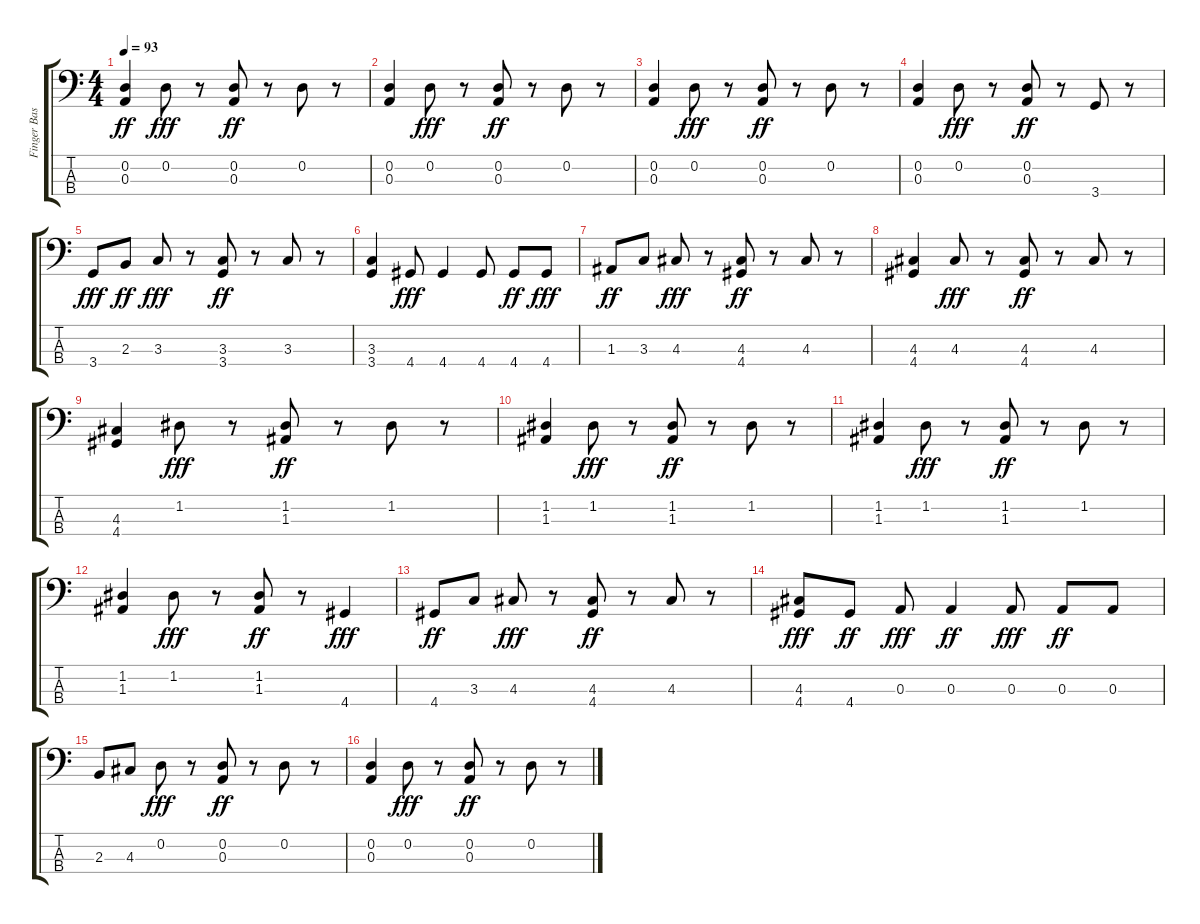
\track ("Finger Bass" "Finger Bas") {instrument electricbassfinger}
\staff {score tabs}
\tuning (G2 D2 A1 E1) {hide}
\ts (4 4)
\tempo 93
\clef f4
\ks c
(0.2 0.3).4{dy ff} 0.2.8{dy fff} r.8 (0.2 0.3).8{dy ff} r.8 0.2.8 r.8 |
(0.2 0.3).4 0.2.8{dy fff} r.8 (0.2 0.3).8{dy ff} r.8 0.2.8 r.8 |
(0.2 0.3).4 0.2.8{dy fff} r.8 (0.2 0.3).8{dy ff} r.8 0.2.8 r.8 |
(0.2 0.3).4 0.2.8{dy fff} r.8 (0.2 0.3).8{dy ff} r.8 3.4.8 r.8 |
3.4.8{dy fff} 2.3.8{dy ff} 3.3.8{dy fff} r.8 (3.3 3.4).8{dy ff} r.8 3.3.8 r.8 |
(3.3 3.4).4 4.4.8{dy fff} 4.4.4 4.4.8 4.4.8{dy ff} 4.4.8{dy fff} |
1.3.8{dy ff} 3.3.8 4.3.8{dy fff} r.8 (4.3 4.4).8{dy ff} r.8 4.3.8 r.8 |
(4.3 4.4).4 4.3.8{dy fff} r.8 (4.3 4.4).8{dy ff} r.8 4.3.8 r.8 |
(4.3 4.4).4 1.2.8{dy fff} r.8 (1.2 1.3).8{dy ff} r.8 1.2.8 r.8 |
(1.2 1.3).4 1.2.8{dy fff} r.8 (1.2 1.3).8{dy ff} r.8 1.2.8 r.8 |
(1.2 1.3).4 1.2.8{dy fff} r.8 (1.2 1.3).8{dy ff} r.8 1.2.8 r.8 |
(1.2 1.3).4 1.2.8{dy fff} r.8 (1.2 1.3).8{dy ff} r.8 4.4.4{dy fff} |
4.4.8{dy ff} 3.3.8 4.3.8{dy fff} r.8 (4.3 4.4).8{dy ff} r.8 4.3.8 r.8 |
(4.3 4.4).8{dy fff} 4.4.8{dy ff} 0.3.8{dy fff} 0.3.4{dy ff} 0.3.8{dy fff} 0.3.8{dy ff} 0.3.8 |
2.3.8 4.3.8 0.2.8{dy fff} r.8 (0.2 0.3).8{dy ff} r.8 0.2.8 r.8 |
(0.2 0.3).4 0.2.8{dy fff} r.8 (0.2 0.3).8{dy ff} r.8 0.2.8 r.8
